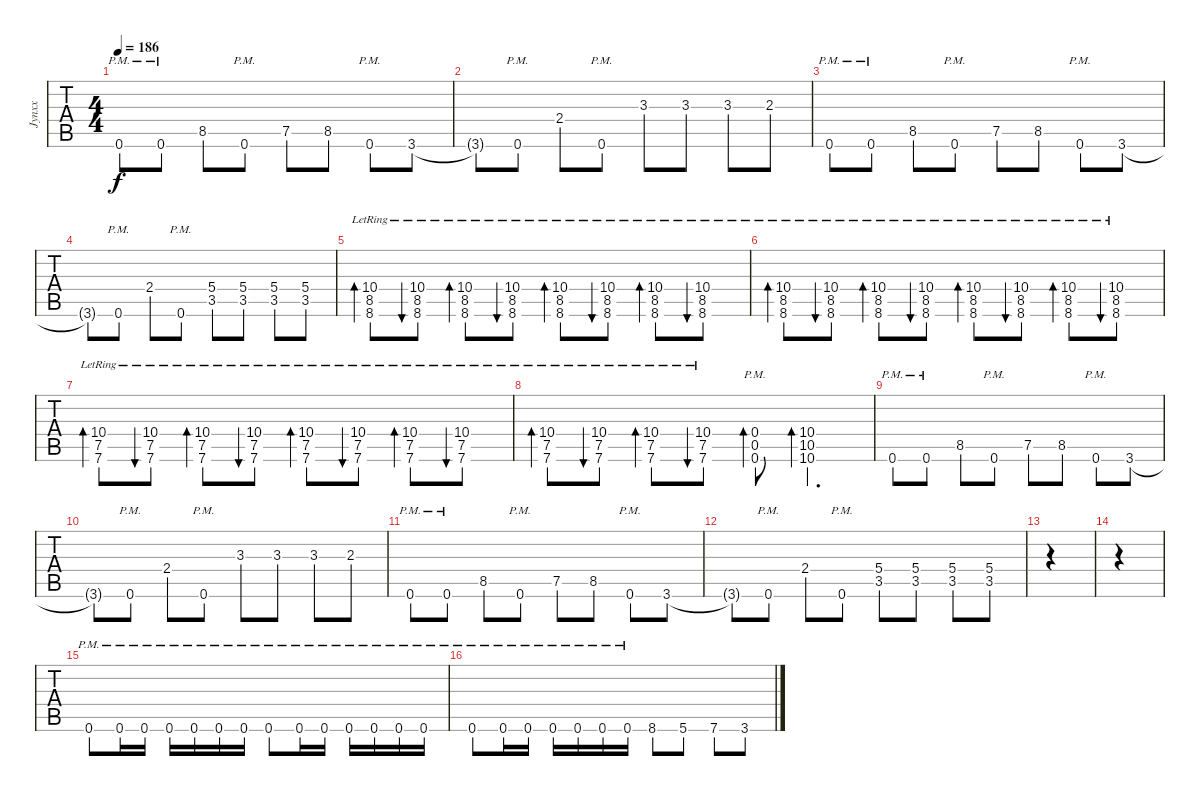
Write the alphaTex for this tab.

\track ("Jynxx" "Jynxx") {instrument distortionguitar}
\staff {tabs}
\tuning (Eb4 Bb3 Gb3 Db3 Ab2 Db2) {hide}
\ts (4 4)
\tempo 186
\clef g2
\ks c
0.6{pm}.8{dy f} 0.6{pm}.8 8.5.8 0.6{pm}.8 7.5.8 8.5.8 0.6{pm}.8 3.6.8 |
3.6{t}.8 0.6{pm}.8 2.4.8 0.6{pm}.8 3.3.8 3.3.8 3.3.8 2.3.8 |
0.6{pm}.8 0.6{pm}.8 8.5.8 0.6{pm}.8 7.5.8 8.5.8 0.6{pm}.8 3.6.8 |
3.6{t}.8 0.6{pm}.8 2.4.8 0.6{pm}.8 (5.4 3.5).8 (5.4 3.5).8 (5.4 3.5).8 (5.4 3.5).8 |
(10.4{lr} 8.5{lr} 8.6{lr}).8{bd 60} (10.4{lr} 8.5{lr} 8.6{lr}).8{bu 60} (10.4{lr} 8.5{lr} 8.6{lr}).8{bd 60} (10.4{lr} 8.5{lr} 8.6{lr}).8{bu 60} (10.4{lr} 8.5{lr} 8.6{lr}).8{bd 60} (10.4{lr} 8.5{lr} 8.6{lr}).8{bu 60} (10.4{lr} 8.5{lr} 8.6{lr}).8{bd 60} (10.4{lr} 8.5{lr} 8.6{lr}).8{bu 60} |
(10.4{lr} 8.5{lr} 8.6{lr}).8{bd 60} (10.4{lr} 8.5{lr} 8.6{lr}).8{bu 60} (10.4{lr} 8.5{lr} 8.6{lr}).8{bd 60} (10.4{lr} 8.5{lr} 8.6{lr}).8{bu 60} (10.4{lr} 8.5{lr} 8.6{lr}).8{bd 60} (10.4{lr} 8.5{lr} 8.6{lr}).8{bu 60} (10.4{lr} 8.5{lr} 8.6{lr}).8{bd 60} (10.4{lr} 8.5{lr} 8.6{lr}).8{bu 60} |
(10.4{lr} 7.5{lr} 7.6{lr}).8{bd 60} (10.4{lr} 7.5{lr} 7.6{lr}).8{bu 60} (10.4{lr} 7.5{lr} 7.6{lr}).8{bd 60} (10.4{lr} 7.5{lr} 7.6{lr}).8{bu 60} (10.4{lr} 7.5{lr} 7.6{lr}).8{bd 60} (10.4{lr} 7.5{lr} 7.6{lr}).8{bu 60} (10.4{lr} 7.5{lr} 7.6{lr}).8{bd 60} (10.4{lr} 7.5{lr} 7.6{lr}).8{bu 60} |
(10.4{lr} 7.5{lr} 7.6{lr}).8{bd 60} (10.4{lr} 7.5{lr} 7.6{lr}).8{bu 60} (10.4{lr} 7.5{lr} 7.6{lr}).8{bd 60} (10.4{lr} 7.5{lr} 7.6{lr}).8{bu 60} (0.4 0.5 0.6{pm}).8{bd 60} (10.4 10.5 10.6).4{d bd 60} |
0.6{pm}.8 0.6{pm}.8 8.5.8 0.6{pm}.8 7.5.8 8.5.8 0.6{pm}.8 3.6.8 |
3.6{t}.8 0.6{pm}.8 2.4.8 0.6{pm}.8 3.3.8 3.3.8 3.3.8 2.3.8 |
0.6{pm}.8 0.6{pm}.8 8.5.8 0.6{pm}.8 7.5.8 8.5.8 0.6{pm}.8 3.6.8 |
3.6{t}.8 0.6{pm}.8 2.4.8 0.6{pm}.8 (5.4 3.5).8 (5.4 3.5).8 (5.4 3.5).8 (5.4 3.5).8 |
|
|
0.6{pm}.8 0.6{pm}.16 0.6{pm}.16 0.6{pm}.16 0.6{pm}.16 0.6{pm}.16 0.6{pm}.16 0.6{pm}.8 0.6{pm}.16 0.6{pm}.16 0.6{pm}.16 0.6{pm}.16 0.6{pm}.16 0.6{pm}.16 |
0.6{pm}.8 0.6{pm}.16 0.6{pm}.16 0.6{pm}.16 0.6{pm}.16 0.6{pm}.16 0.6{pm}.16 8.6.8 5.6.8 7.6.8 3.6.8
